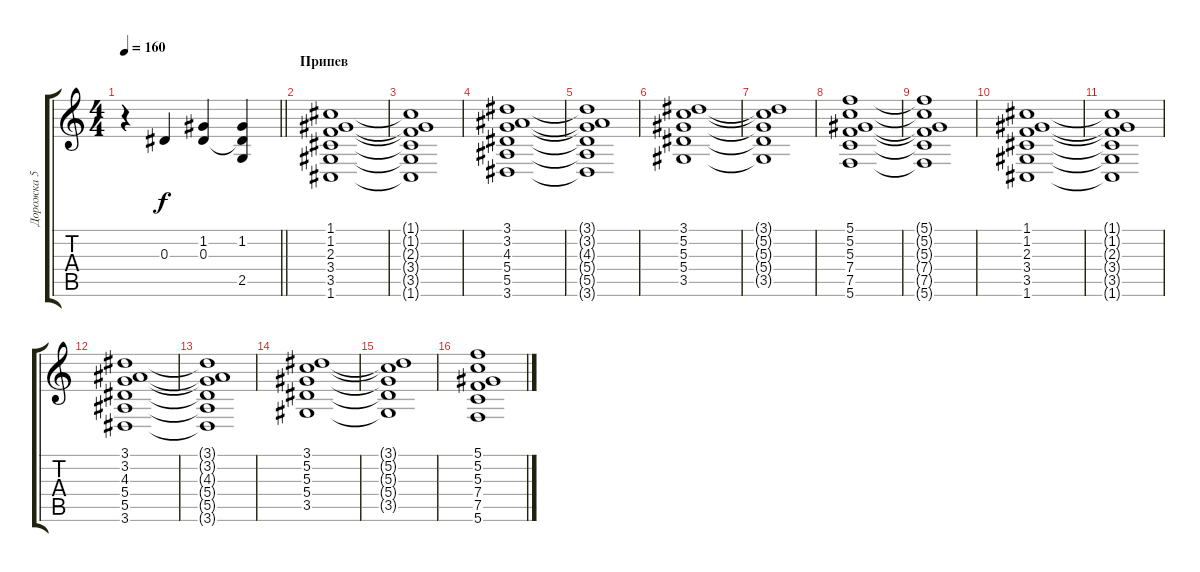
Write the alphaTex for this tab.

\track ("Дорожка 5" "Дорожка 5") {instrument electricguitarmuted}
\staff {score tabs}
\tuning (C4 G3 Eb3 Bb2 F2 C2) {hide}
\ts (4 4)
\tempo 160
\clef g2
\barLineRight lightlight
\ks c
r.4{dy f} 0.3{t}.4 (1.2{t} 0.3).4 (1.2 0.3{t} 2.5{t}).4 |
\section ("" "Припев")
(1.1 1.2 2.3 3.4 3.5 1.6).1 |
(1.1{t} 1.2{t} 2.3{t} 3.4{t} 3.5{t} 1.6{t}).1 |
(3.1 3.2 4.3 5.4 5.5 3.6).1 |
(3.1{t} 3.2{t} 4.3{t} 5.4{t} 5.5{t} 3.6{t}).1 |
(3.1 5.2 5.3 5.4 3.5).1 |
(3.1{t} 5.2{t} 5.3{t} 5.4{t} 3.5{t}).1 |
(5.1 5.2 5.3 7.4 7.5 5.6).1 |
(5.1{t} 5.2{t} 5.3{t} 7.4{t} 7.5{t} 5.6{t}).1 |
(1.1 1.2 2.3 3.4 3.5 1.6).1 |
(1.1{t} 1.2{t} 2.3{t} 3.4{t} 3.5{t} 1.6{t}).1 |
(3.1 3.2 4.3 5.4 5.5 3.6).1 |
(3.1{t} 3.2{t} 4.3{t} 5.4{t} 5.5{t} 3.6{t}).1 |
(3.1 5.2 5.3 5.4 3.5).1 |
(3.1{t} 5.2{t} 5.3{t} 5.4{t} 3.5{t}).1 |
(5.1 5.2 5.3 7.4 7.5 5.6).1
